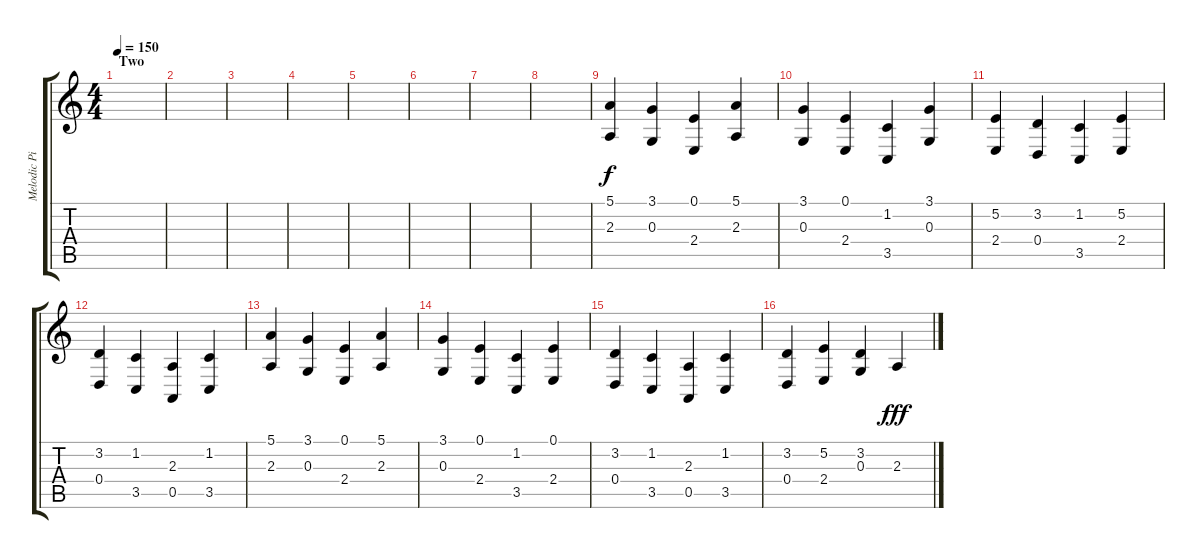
\track ("Melodic Piano" "Melodic Pi") {instrument brightacousticpiano}
\staff {score tabs}
\tuning (E4 B3 G3 D3 A2 E2) {hide}
\ts (4 4)
\section ("" "Two")
\tempo 150
\clef g2
\ks c
|
|
|
|
|
|
|
|
(5.1 2.3).4 (3.1 0.3).4 (0.1 2.4).4 (5.1 2.3).4 |
(3.1 0.3).4 (0.1 2.4).4 (1.2 3.5).4 (3.1 0.3).4 |
(5.2 2.4).4 (3.2 0.4).4 (1.2 3.5).4 (5.2 2.4).4 |
(3.2 0.4).4 (1.2 3.5).4 (2.3 0.5).4 (1.2 3.5).4 |
(5.1 2.3).4 (3.1 0.3).4 (0.1 2.4).4 (5.1 2.3).4 |
(3.1 0.3).4 (0.1 2.4).4 (1.2 3.5).4 (0.1 2.4).4 |
(3.2 0.4).4 (1.2 3.5).4 (2.3 0.5).4 (1.2 3.5).4 |
(3.2 0.4).4 (5.2 2.4).4 (3.2 0.3).4 2.3.4{dy fff}
